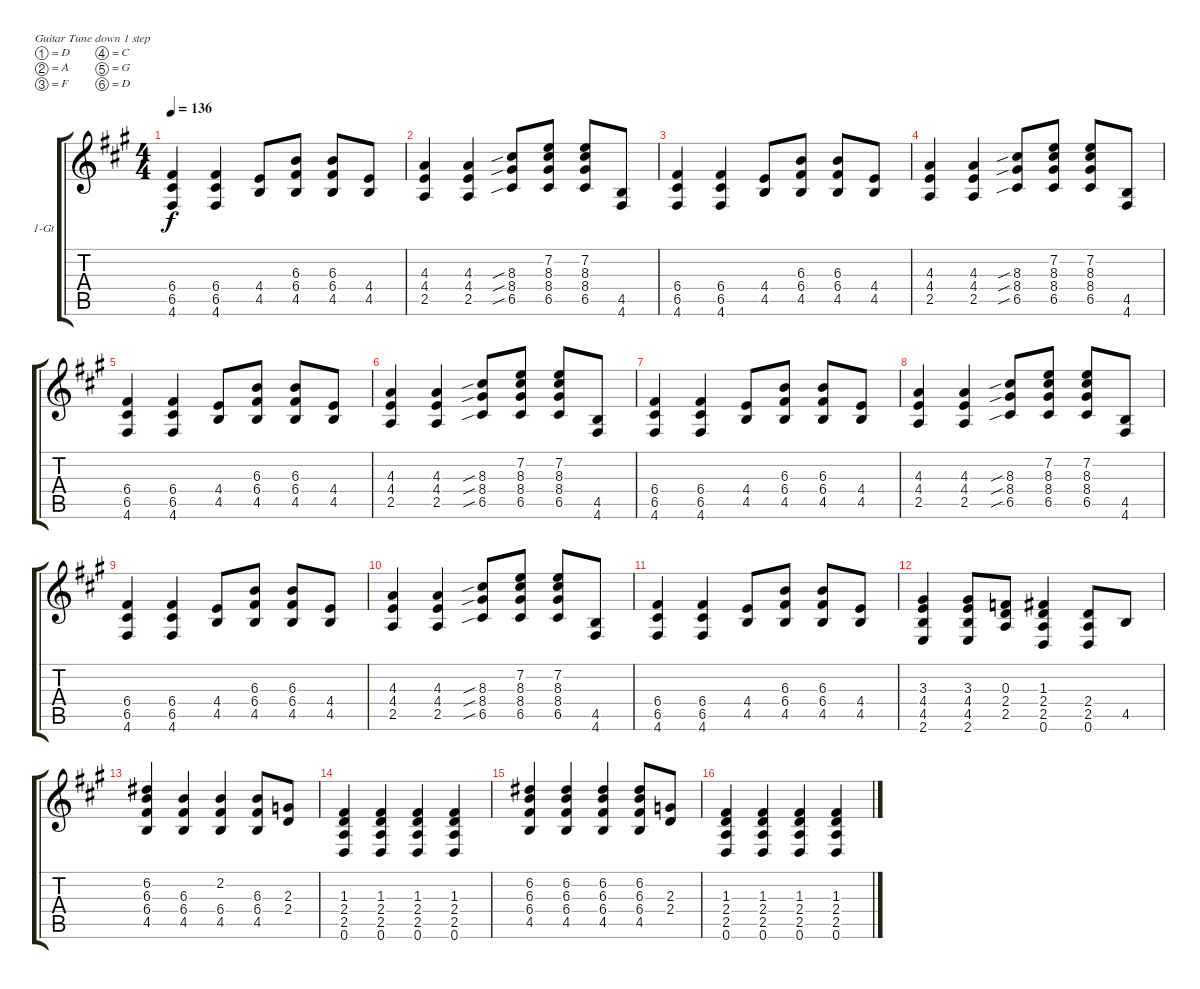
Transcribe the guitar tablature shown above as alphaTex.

\defaultSystemsLayout 4
\bracketExtendMode groupsimilarinstruments
\firstSystemTrackNameOrientation horizontal
\otherSystemsTrackNameOrientation horizontal
\track ("1 Guitar" "1-Gt") {instrument electricguitarclean}
\staff {score tabs}
\tuning (D4 A3 F3 C3 G2 D2)
\ts (4 4)
\tempo 136
\clef g2
\scale
1.07062
\ks a
(4.6 6.5 6.4).4{dy f} (4.6 6.5 6.4).4 (4.5 4.4).8 (4.5 6.4 6.3).8 (4.5 6.4 6.3).8 (4.5 4.4).8 |
\scale
0.929382 (2.5 4.4 4.3).4 (2.5 4.4 4.3).4 (6.5{sib} 8.4{sib} 8.3{sib}).8 (6.5 8.4 8.3 7.2).8 (6.5 8.4 8.3 7.2).8 (4.6 4.5).8 |
\scale
1.07062 (4.6 6.5 6.4).4 (4.6 6.5 6.4).4 (4.5 4.4).8 (4.5 6.4 6.3).8 (4.5 6.4 6.3).8 (4.5 4.4).8 |
\scale
0.929382 (2.5 4.4 4.3).4 (2.5 4.4 4.3).4 (6.5{sib} 8.4{sib} 8.3{sib}).8 (6.5 8.4 8.3 7.2).8 (6.5 8.4 8.3 7.2).8 (4.6 4.5).8 |
\scale
1.07062 (4.6 6.5 6.4).4 (4.6 6.5 6.4).4 (4.5 4.4).8 (4.5 6.4 6.3).8 (4.5 6.4 6.3).8 (4.5 4.4).8 |
\scale
0.929382 (2.5 4.4 4.3).4 (2.5 4.4 4.3).4 (6.5{sib} 8.4{sib} 8.3{sib}).8 (6.5 8.4 8.3 7.2).8 (6.5 8.4 8.3 7.2).8 (4.6 4.5).8 |
\scale
1.07062 (4.6 6.5 6.4).4 (4.6 6.5 6.4).4 (4.5 4.4).8 (4.5 6.4 6.3).8 (4.5 6.4 6.3).8 (4.5 4.4).8 |
\scale
0.929382 (2.5 4.4 4.3).4 (2.5 4.4 4.3).4 (6.5{sib} 8.4{sib} 8.3{sib}).8 (6.5 8.4 8.3 7.2).8 (6.5 8.4 8.3 7.2).8 (4.6 4.5).8 |
\scale
1.07062 (4.6 6.5 6.4).4 (4.6 6.5 6.4).4 (4.5 4.4).8 (4.5 6.4 6.3).8 (4.5 6.4 6.3).8 (4.5 4.4).8 |
\scale
0.929382 (2.5 4.4 4.3).4 (2.5 4.4 4.3).4 (6.5{sib} 8.4{sib} 8.3{sib}).8 (6.5 8.4 8.3 7.2).8 (6.5 8.4 8.3 7.2).8 (4.6 4.5).8 |
\scale
1.07062 (4.6 6.5 6.4).4 (4.6 6.5 6.4).4 (4.5 4.4).8 (4.5 6.4 6.3).8 (4.5 6.4 6.3).8 (4.5 4.4).8 |
\scale
0.929382 (2.6 4.5 4.4 3.3).4 (2.6 4.5 4.4 3.3).8 (2.5 2.4 0.3).8 (0.6 2.5 2.4 1.3).4 (0.6 2.5 2.4).8 4.5.8 |
\scale
1.07062 (4.5 6.4 6.3 6.2).4 (4.5 6.4 6.3).4 (4.5 6.4 2.2).4 (4.5 6.4 6.3).8 (2.4 2.3).8 |
\scale
0.929382 (0.6 2.5 2.4 1.3).4 (0.6 2.4 2.5 1.3).4 (0.6 2.5 2.4 1.3).4 (0.6 2.5 2.4 1.3).4 |
\scale
1.07062 (4.5 6.4 6.3 6.2).4 (4.5 6.4 6.3 6.2).4 (4.5 6.4 6.3 6.2).4 (4.5 6.4 6.3 6.2).8 (2.3 2.4).8 |
\scale
0.929382 (0.6 2.5 2.4 1.3).4 (0.6 2.4 2.5 1.3).4 (0.6 2.5 2.4 1.3).4 (0.6 2.5 2.4 1.3).4
